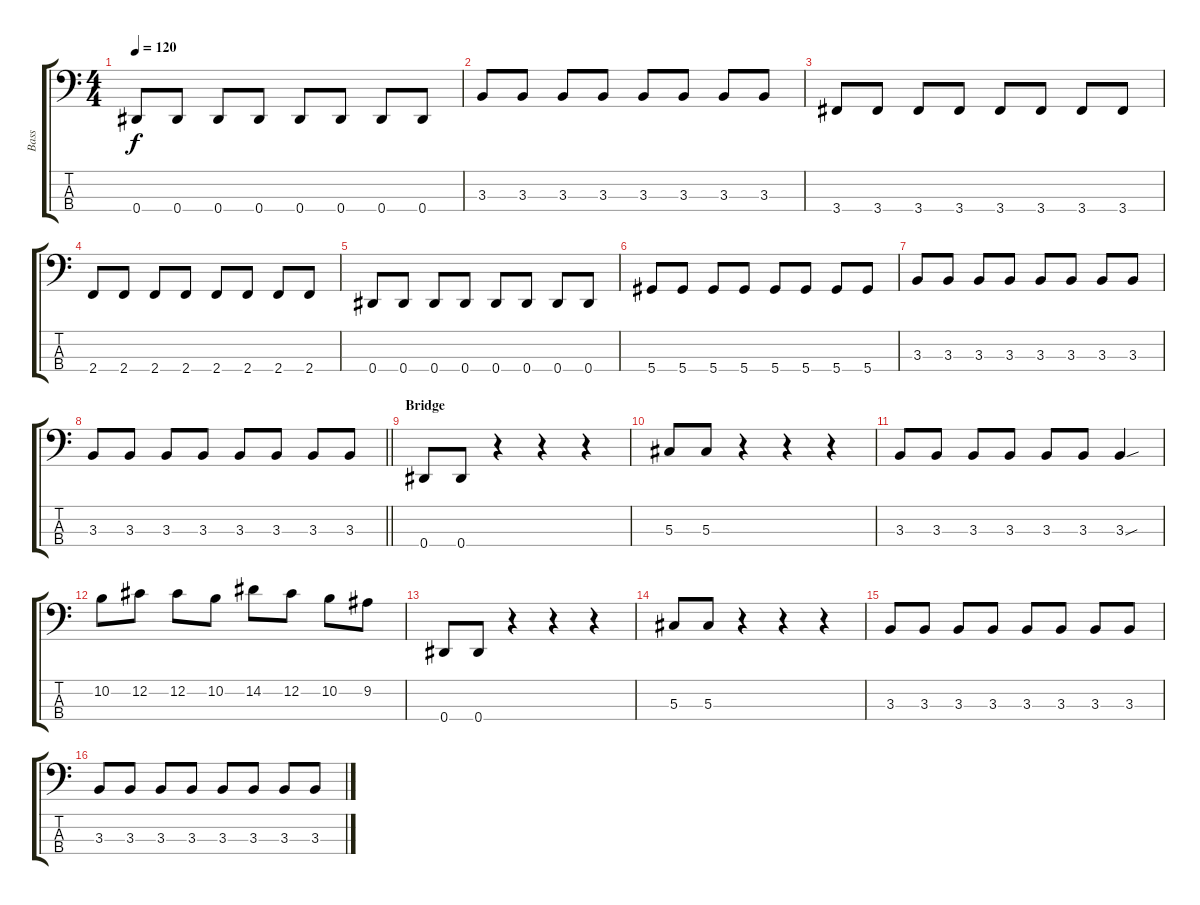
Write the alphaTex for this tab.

\track ("Bass" "Bass") {instrument electricbasspick}
\staff {score tabs}
\tuning (Gb2 Db2 Ab1 Eb1) {hide}
\ts (4 4)
\tempo 120
\clef f4
\ks c
0.4.8{dy f} 0.4.8 0.4.8 0.4.8 0.4.8 0.4.8 0.4.8 0.4.8 |
3.3.8 3.3.8 3.3.8 3.3.8 3.3.8 3.3.8 3.3.8 3.3.8 |
3.4.8 3.4.8 3.4.8 3.4.8 3.4.8 3.4.8 3.4.8 3.4.8 |
2.4.8 2.4.8 2.4.8 2.4.8 2.4.8 2.4.8 2.4.8 2.4.8 |
0.4.8 0.4.8 0.4.8 0.4.8 0.4.8 0.4.8 0.4.8 0.4.8 |
5.4.8 5.4.8 5.4.8 5.4.8 5.4.8 5.4.8 5.4.8 5.4.8 |
3.3.8 3.3.8 3.3.8 3.3.8 3.3.8 3.3.8 3.3.8 3.3.8 |
\barLineRight lightlight
3.3.8 3.3.8 3.3.8 3.3.8 3.3.8 3.3.8 3.3.8 3.3.8 |
\section ("" "Bridge")
0.4.8 0.4.8 r.4 r.4 r.4 |
5.3.8 5.3.8 r.4 r.4 r.4 |
3.3.8 3.3.8 3.3.8 3.3.8 3.3.8 3.3.8 3.3{sou}.4 |
10.2.8 12.2.8 12.2.8 10.2.8 14.2.8 12.2.8 10.2.8 9.2.8 |
0.4.8 0.4.8 r.4 r.4 r.4 |
5.3.8 5.3.8 r.4 r.4 r.4 |
3.3.8 3.3.8 3.3.8 3.3.8 3.3.8 3.3.8 3.3.8 3.3.8 |
3.3.8 3.3.8 3.3.8 3.3.8 3.3.8 3.3.8 3.3.8 3.3.8
